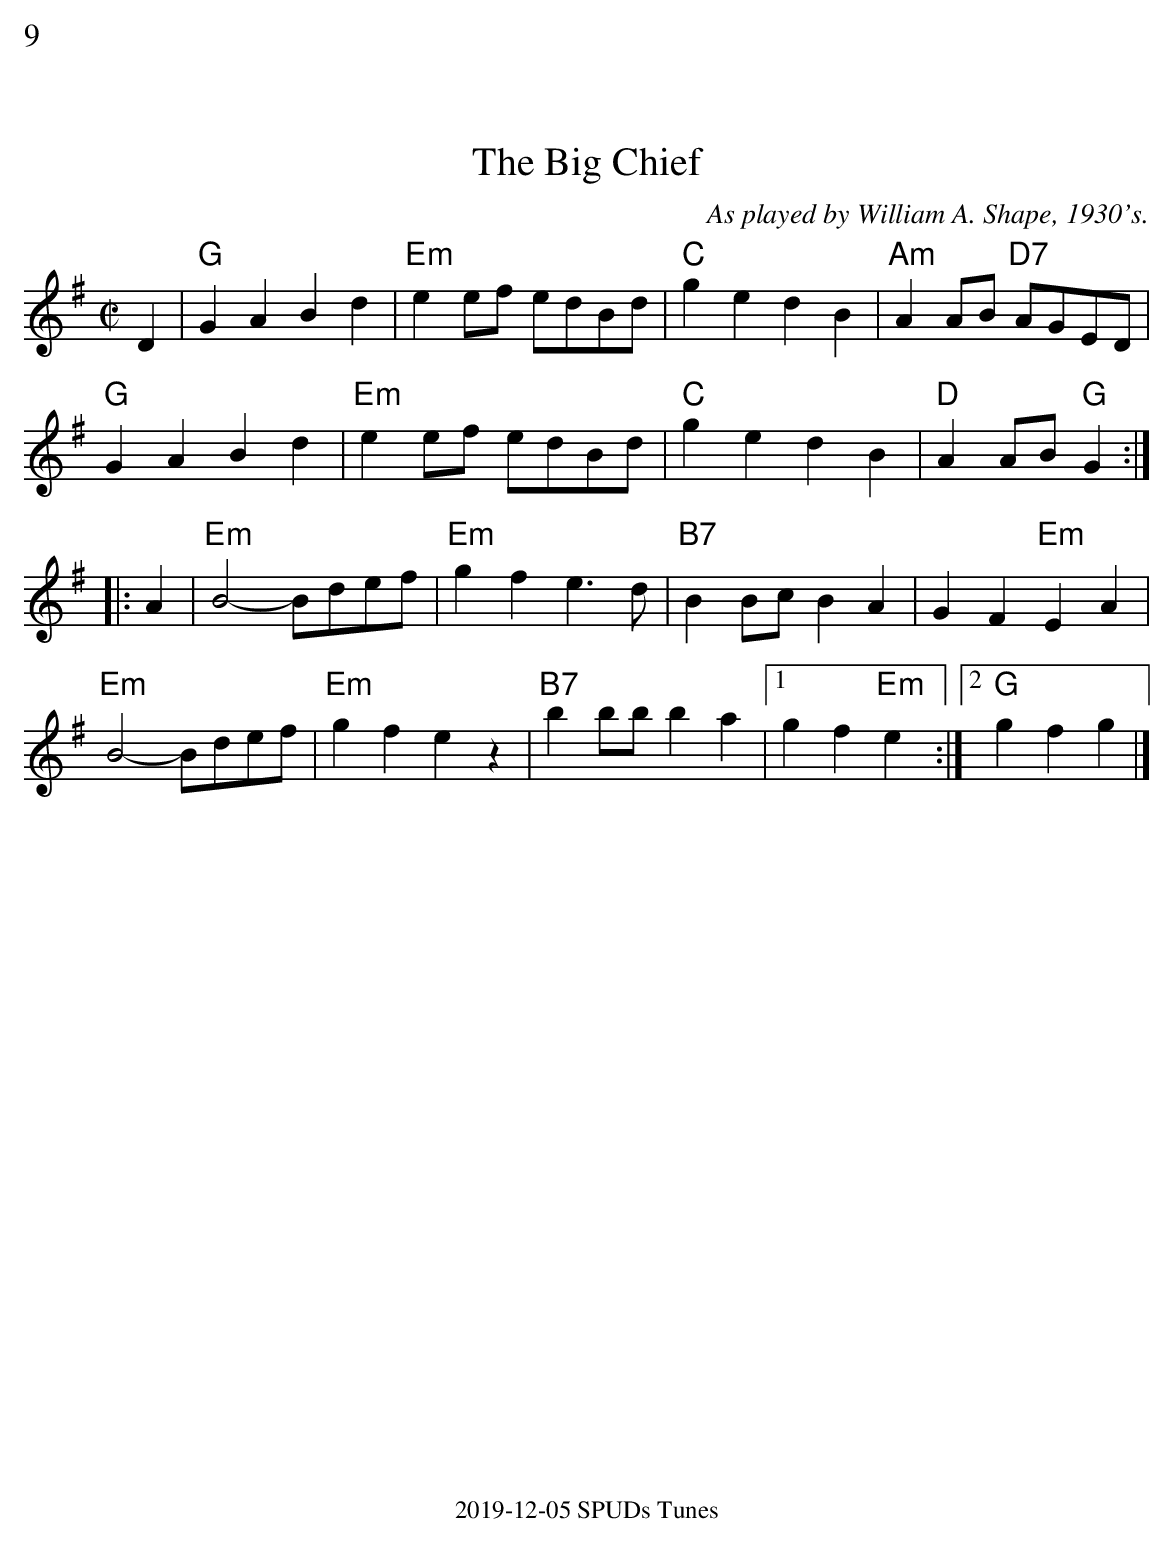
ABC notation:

X:1
%%text 9
T:The Big Chief
O:As played by William A. Shape, 1930's.
L:1/8
M:C|
K:G
D2|"G"G2A2B2d2|"Em" e2ef edBd|"C" g2e2 d2 B2|"Am" A2 AB "D7"AGED|
"G"G2A2B2d2|"Em" e2ef edBd| "C"g2e2 d2 B2|"D"A2 AB "G"G2:|
|:A2| "Em"B4-Bdef| "Em"g2 f2 e2>d2|"B7" B2 Bc B2A2|G2F2 "Em"E2A2|
"Em  "B4-Bdef| "Em"g2 f2 e2z2| "B7"b2bb b2a2|1g2f2"Em"e2:|2"G"g2f2g2|]
